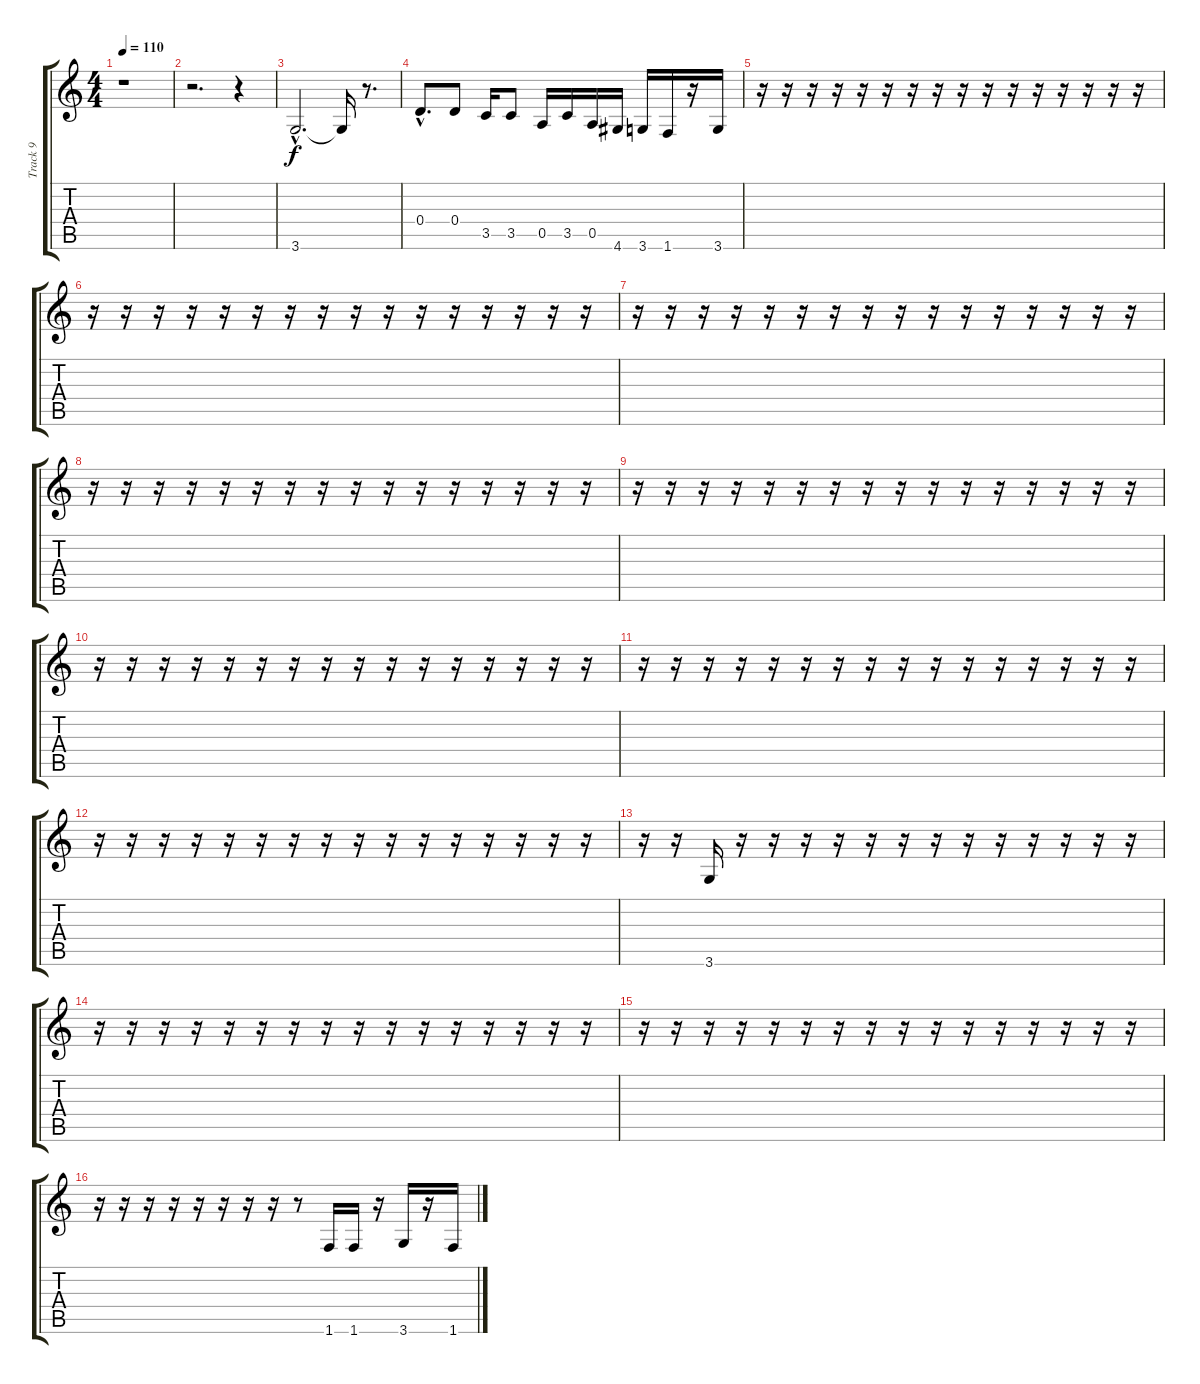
\track ("Track 9" "Track 9") {instrument electricbassfinger}
\staff {score tabs}
\tuning (E4 B3 G3 D3 A2 E2) {hide}
\ts (4 4)
\tempo 110
\clef g2
\ks c
r.1{dy f} |
r.2{d} r.4 |
3.6{hac}.2{d} 3.6{t}.16 r.8{d} |
0.4{hac}.8{d} 0.4.8 3.5.16 3.5.8 0.5.16 3.5.16 0.5.16 4.6.16 3.6.16 1.6.16 r.16 3.6.16 |
r.16 r.16 r.16 r.16 r.16 r.16 r.16 r.16 r.16 r.16 r.16 r.16 r.16 r.16 r.16 r.16 |
r.16 r.16 r.16 r.16 r.16 r.16 r.16 r.16 r.16 r.16 r.16 r.16 r.16 r.16 r.16 r.16 |
r.16 r.16 r.16 r.16 r.16 r.16 r.16 r.16 r.16 r.16 r.16 r.16 r.16 r.16 r.16 r.16 |
r.16 r.16 r.16 r.16 r.16 r.16 r.16 r.16 r.16 r.16 r.16 r.16 r.16 r.16 r.16 r.16 |
r.16 r.16 r.16 r.16 r.16 r.16 r.16 r.16 r.16 r.16 r.16 r.16 r.16 r.16 r.16 r.16 |
r.16 r.16 r.16 r.16 r.16 r.16 r.16 r.16 r.16 r.16 r.16 r.16 r.16 r.16 r.16 r.16 |
r.16 r.16 r.16 r.16 r.16 r.16 r.16 r.16 r.16 r.16 r.16 r.16 r.16 r.16 r.16 r.16 |
r.16 r.16 r.16 r.16 r.16 r.16 r.16 r.16 r.16 r.16 r.16 r.16 r.16 r.16 r.16 r.16 |
r.16 r.16 3.6.16 r.16 r.16 r.16 r.16 r.16 r.16 r.16 r.16 r.16 r.16 r.16 r.16 r.16 |
r.16 r.16 r.16 r.16 r.16 r.16 r.16 r.16 r.16 r.16 r.16 r.16 r.16 r.16 r.16 r.16 |
r.16 r.16 r.16 r.16 r.16 r.16 r.16 r.16 r.16 r.16 r.16 r.16 r.16 r.16 r.16 r.16 |
r.16 r.16 r.16 r.16 r.16 r.16 r.16 r.16 r.8 1.6.16 1.6.16 r.16 3.6.16 r.16 1.6.16
